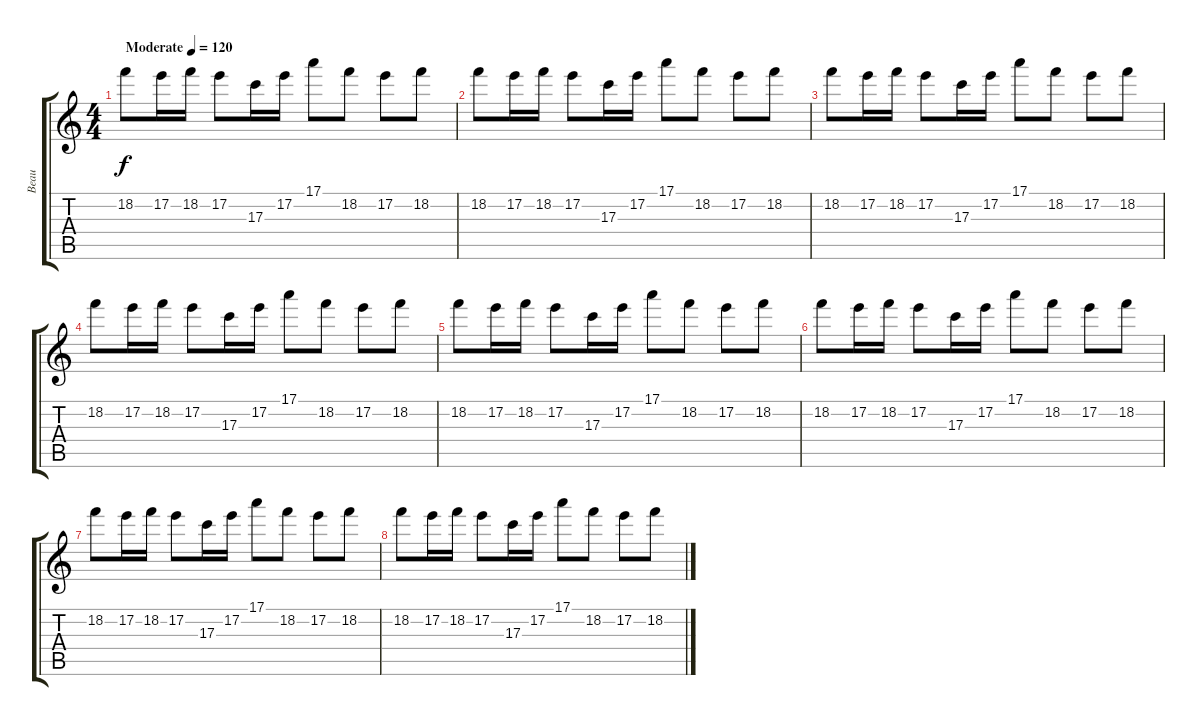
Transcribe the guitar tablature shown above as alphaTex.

\track ("Beau" "Beau") {instrument distortionguitar}
\staff {score tabs}
\tuning (E4 B3 G3 D3 A2 E2) {hide}
\ts (4 4)
\tempo (120 "Moderate")
\clef g2
\ks c
18.2.8{dy f instrument distortionguitar} 17.2.16 18.2.16 17.2.8 17.3.16 17.2.16 17.1.8 18.2.8 17.2.8 18.2.8 |
18.2.8 17.2.16 18.2.16 17.2.8 17.3.16 17.2.16 17.1.8 18.2.8 17.2.8 18.2.8 |
18.2.8 17.2.16 18.2.16 17.2.8 17.3.16 17.2.16 17.1.8 18.2.8 17.2.8 18.2.8 |
18.2.8 17.2.16 18.2.16 17.2.8 17.3.16 17.2.16 17.1.8 18.2.8 17.2.8 18.2.8 |
18.2.8 17.2.16 18.2.16 17.2.8 17.3.16 17.2.16 17.1.8 18.2.8 17.2.8 18.2.8 |
18.2.8 17.2.16 18.2.16 17.2.8 17.3.16 17.2.16 17.1.8 18.2.8 17.2.8 18.2.8 |
18.2.8 17.2.16 18.2.16 17.2.8 17.3.16 17.2.16 17.1.8 18.2.8 17.2.8 18.2.8 |
18.2.8 17.2.16 18.2.16 17.2.8 17.3.16 17.2.16 17.1.8 18.2.8 17.2.8 18.2.8
